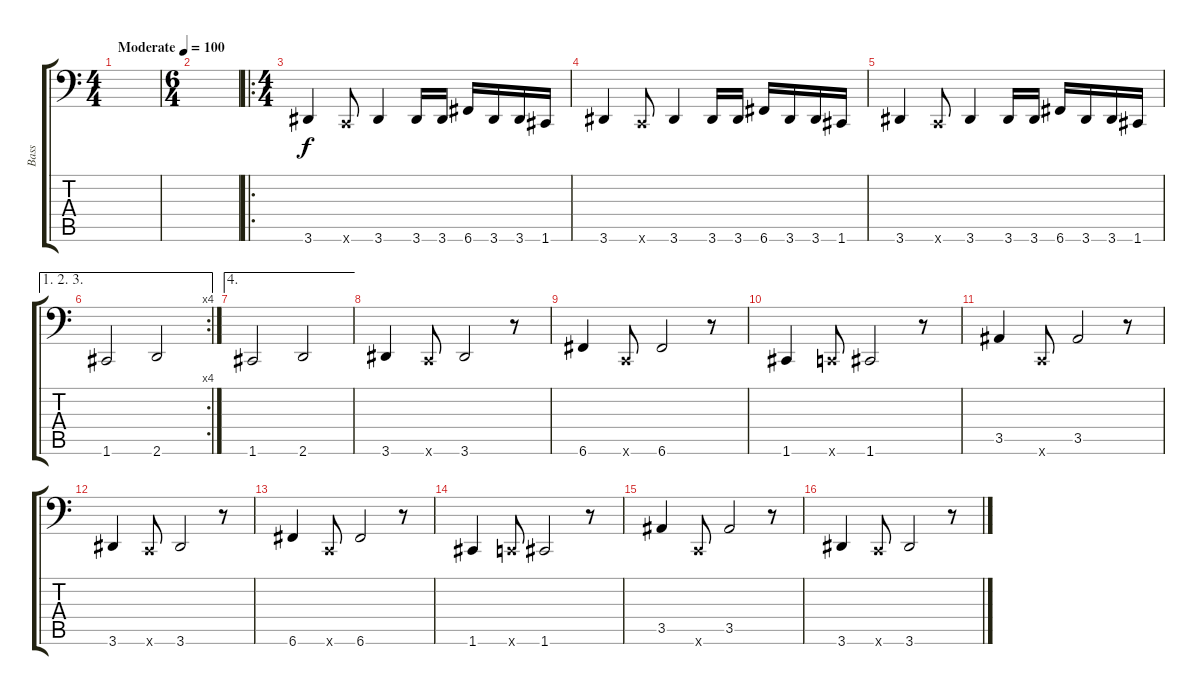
\track ("Bass" "Bass") {instrument electricbasspick}
\staff {score tabs}
\tuning (D3 A2 F2 C2 G1 C1) {hide}
\ts (4 4)
\tempo (100 "Moderate")
\clef f4
\ks c
|
\ts (6 4)
|
\ro
\ts (4 4)
3.6.4 0.6{x}.8 3.6.4 3.6.16 3.6.16 6.6.16 3.6.16 3.6.16 1.6.16 |
3.6.4 0.6{x}.8 3.6.4 3.6.16 3.6.16 6.6.16 3.6.16 3.6.16 1.6.16 |
3.6.4 0.6{x}.8 3.6.4 3.6.16 3.6.16 6.6.16 3.6.16 3.6.16 1.6.16 |
\ae (1 2 3)
\rc 4
1.6.2 2.6.2 |
\ae 4
1.6.2 2.6.2 |
3.6.4{instrument electricbassfinger} 0.6{x}.8 3.6.2 r.8 |
6.6.4 0.6{x}.8 6.6.2 r.8 |
1.6.4 0.6{x}.8 1.6.2 r.8 |
3.5.4 0.6{x}.8 3.5.2 r.8 |
3.6.4 0.6{x}.8 3.6.2 r.8 |
6.6.4 0.6{x}.8 6.6.2 r.8 |
1.6.4 0.6{x}.8 1.6.2 r.8 |
3.5.4 0.6{x}.8 3.5.2 r.8 |
3.6.4 0.6{x}.8 3.6.2 r.8
